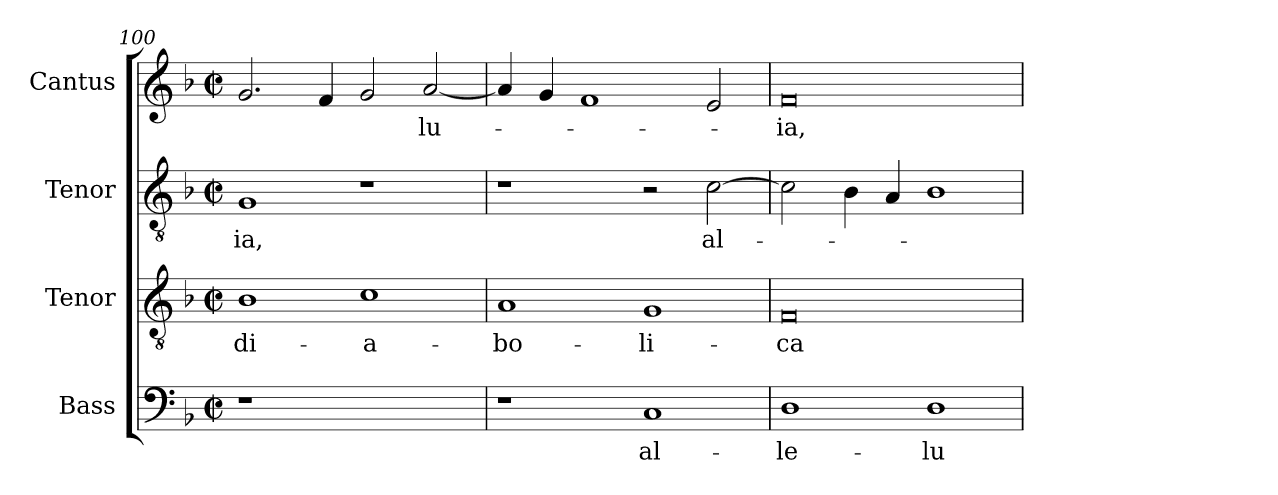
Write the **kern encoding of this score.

**kern	**text	**kern	**text	**kern	**text	**kern	**text
*part4	*part4	*part3	*part3	*part2	*part2	*part1	*part1
*staff4	*staff4	*staff3	*staff3	*staff2	*staff2	*staff1	*staff1
*I"Bass	*	*I"Tenor	*	*I"Tenor	*	*I"Cantus	*
*	*	*I'Tenor	*	*	*	*	*
*clefF4	*	*clefGv2	*	*clefGv2	*	*clefG2	*
*	*	*ITrd7c12	*	*ITrd7c12	*	*	*
*k[b-]	*	*k[b-]	*	*k[b-]	*	*k[b-]	*
*F:	*	*F:	*	*F:	*	*F:	*
*M2/2	*	*M2/2	*	*M2/2	*	*M2/2	*
*met(c|)	*	*met(c|)	*	*met(c|)	*	*met(c|)	*
=100	=100	=100	=100	=100	=100	=100	=100
!LO:N:vis=1	!	!	!	!	!	!	!
!	!	!	!LO:LY:b:color=#000000	!	!	!	!
!	!	!	!	!	!LO:LY:b:color=#000000	!	!
1r	.	1BB-i	di-	1GGi	-ia,	2.gi/	.
.	.	.	.	.	.	4fi/	.
!	!	!	!LO:LY:b:color=#000000	!	!	!	!
1ryy	.	1Ci	-a-	1r	.	2gi/	.
!	!	!	!	!	!	!	!LO:LY:b:color=#000000
.	.	.	.	.	.	[<2ai/	-lu-
=101	=101	=101	=101	=101	=101	=101	=101
!	!	!	!LO:LY:b:color=#000000	!	!	!	!
1r	.	1AAi	-bo-	1r	.	4ai/]	.
.	.	.	.	.	.	4gi/	.
.	.	.	.	.	.	1fi	.
!	!LO:LY:b:color=#000000	!	!	!	!	!	!
!	!	!	!LO:LY:b:color=#000000	!	!	!	!
1Ci	al-	1GGi	-li-	2r	.	.	.
!	!	!	!	!	!LO:LY:b:color=#000000	!	!
.	.	.	.	[>2Ci\	al-	2ei/	.
=102	=102	=102	=102	=102	=102	=102	=102
!	!LO:LY:b:color=#000000	!	!	!	!	!	!
!	!	!	!LO:LY:b:color=#000000	!	!	!	!
!	!	!	!	!	!	!	!LO:LY:b:color=#000000
1Di	-le-	0FFi	-ca	2Ci\]	.	0fi	-ia,
.	.	.	.	4BB-i\	.	.	.
.	.	.	.	4AAi/	.	.	.
!	!LO:LY:b:color=#000000	!	!	!	!	!	!
1Di	-lu-	.	.	1BB-i	.	.	.
=	=	=	=	=	=	=	=
*-	*-	*-	*-	*-	*-	*-	*-
